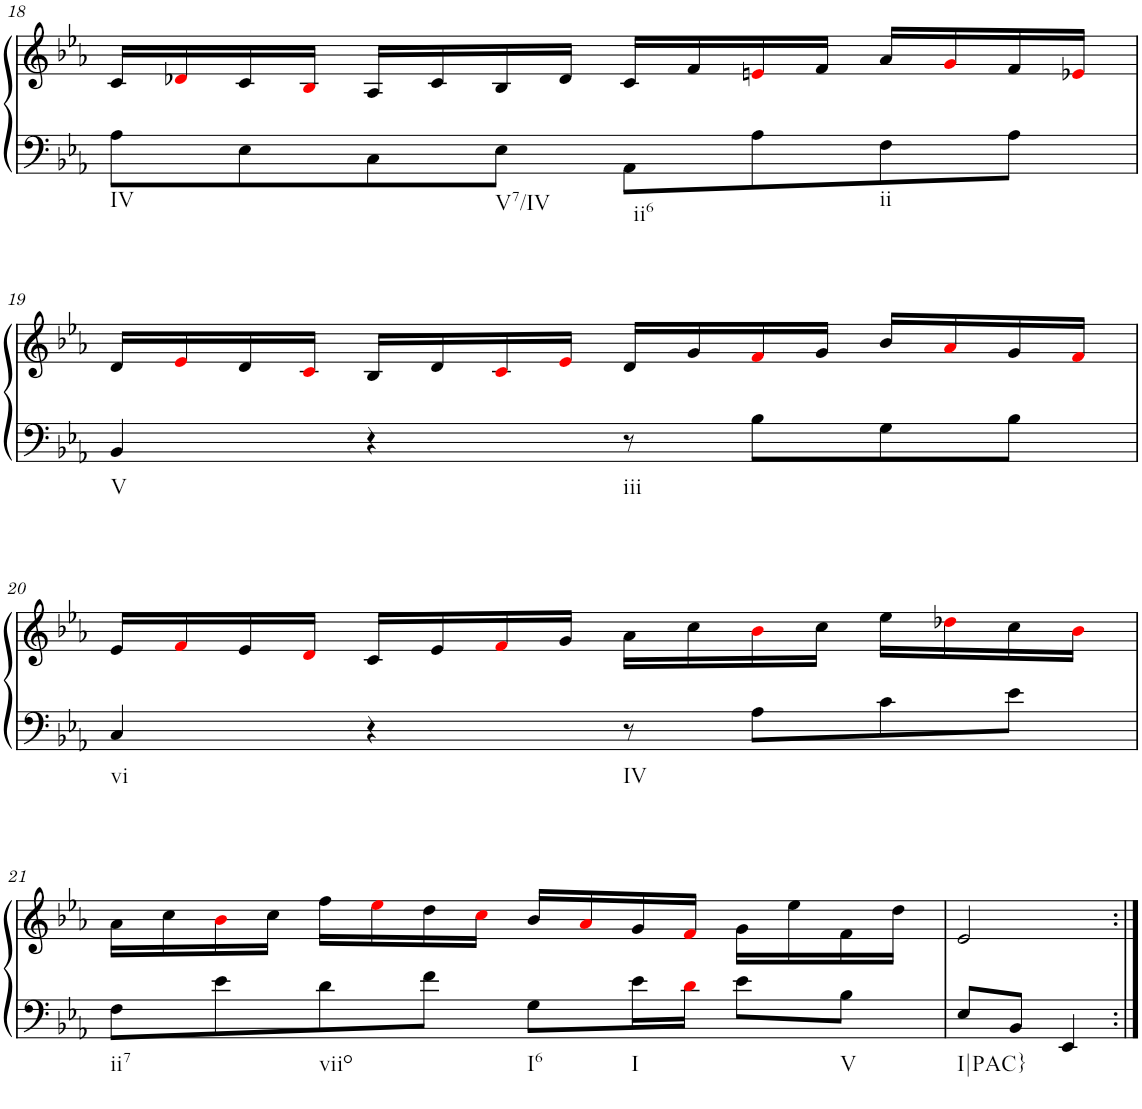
**kern	**kern
*part1	*part1
*staff2	*staff1
*I"Klavier linke Hand	*
!!LO:PB:g=z
*clefF4	*clefG2
*k[b-e-a-]	*k[b-e-a-]
*M4/4	*M4/4
=18	=18
!LO:TX:b:t=IV	!
8A-\L	16c/LL
.	16d-Xi/
8E-\	16c/
.	16B-i/JJ
8C\	16A-/LL
.	16c/
!LO:TX:b:t=V7/IV	!
8E-\J	16B-/
.	16d-/JJ
!LO:TX:b:t=ii6	!
8AA-\L	16c/LL
.	16f/
8A-\	16eni/
.	16f/JJ
!LO:TX:b:t=ii	!
8F\	16a-/LL
.	16gi/
8A-\J	16f/
.	16e-Xi/JJ
!!LO:LB:g=z
=19	=19
!LO:TX:b:t=V	!
4BB-/	16d/LL
.	16e-i/
.	16d/
.	16ci/JJ
4r	16B-/LL
.	16d/
.	16ci/
.	16e-i/JJ
!LO:TX:b:t=iii	!
8r	16d/LL
.	16g/
8B-\L	16fi/
.	16g/JJ
8G\	16b-/LL
.	16a-i/
8B-\J	16g/
.	16fi/JJ
!!LO:LB:g=z
=20	=20
!LO:TX:b:t=vi	!
4C/	16e-/LL
.	16fi/
.	16e-/
.	16di/JJ
4r	16c/LL
.	16e-/
.	16fi/
.	16g/JJ
!LO:TX:b:t=IV	!
8r	16a-\LL
.	16cc\
8A-\L	16b-i\
.	16cc\JJ
8c\	16ee-\LL
.	16dd-Xi\
8e-\J	16cc\
.	16b-i\JJ
!!LO:LB:g=z
=21	=21
!LO:TX:b:t=ii7	!
8F\L	16a-\LL
.	16cc\
8e-\	16b-i\
.	16cc\JJ
!LO:TX:b:t=viio	!
8d\	16ff\LL
.	16ee-i\
8f\J	16dd\
.	16cci\JJ
!LO:TX:b:t=I6	!
8G\L	16b-/LL
.	16a-i/
!LO:TX:b:t=I	!
16e-\L	16g/
16di\JJ	16fi/JJ
8e-\L	16g\LL
.	16ee-\
!LO:TX:b:t=V	!
8B-\J	16f\
.	16dd\JJ
=22	=22
!LO:TX:b:t=I|PAC}	!
8E-/L	2e-/
8BB-/J	.
4EE-/	.
=:|!	=:|!
*-	*-
